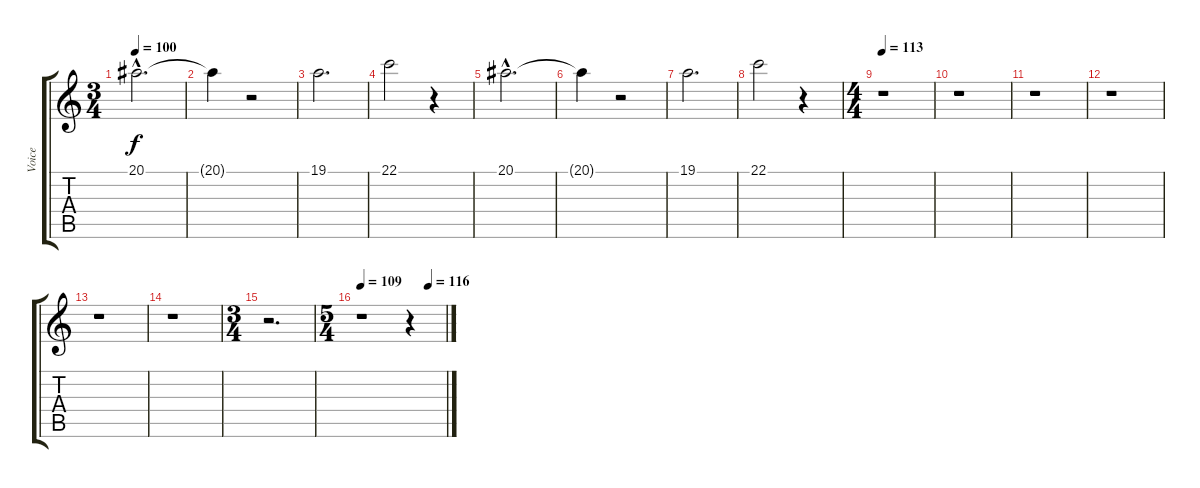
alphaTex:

\track ("Voice" "Voice") {instrument synthvoice}
\staff {score tabs}
\tuning (D4 A3 F3 C3 G2 D2) {hide}
\ts (3 4)
\tempo 100
\clef g2
\ks c
20.1{hac}.2{d dy f instrument synthvoice} |
20.1{t}.4 r.2 |
19.1.2{d} |
22.1.2 r.4 |
20.1{hac}.2{d} |
20.1{t}.4 r.2 |
19.1.2{d} |
22.1.2 r.4 |
\ts (4 4)
\tempo 113
r.1 |
r.1 |
r.1 |
r.1 |
r.1 |
r.1 |
\ts (3 4)
r.2{d} |
\ts (5 4)
\tempo 109
\tempo (116 0.8)
r.1 r.4
